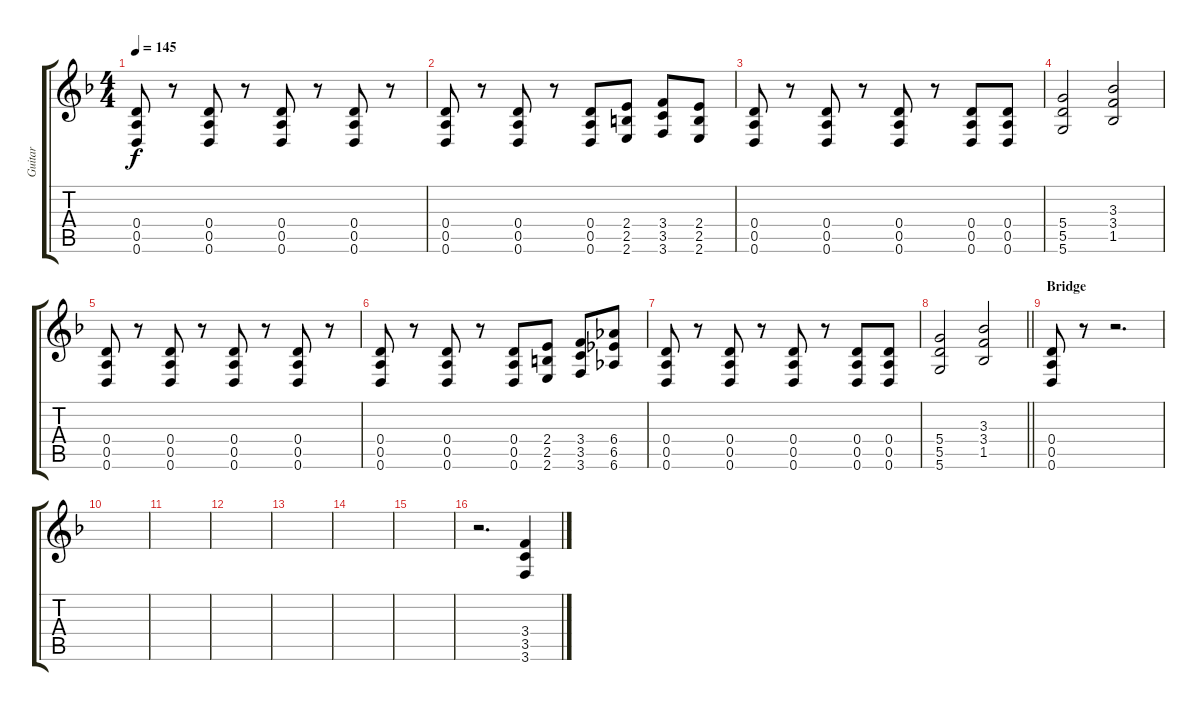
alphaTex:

\track ("Guitar" "Guitar") {instrument distortionguitar}
\staff {score tabs}
\tuning (E4 B3 G3 D3 A2 D2) {hide}
\ts (4 4)
\tempo 145
\clef g2
\ks f
(0.4 0.5 0.6).8{dy f} r.8 (0.4 0.5 0.6).8 r.8 (0.4 0.5 0.6).8 r.8 (0.4 0.5 0.6).8 r.8 |
(0.4 0.5 0.6).8 r.8 (0.4 0.5 0.6).8 r.8 (0.4 0.5 0.6).8 (2.4 2.5 2.6).8 (3.4 3.5 3.6).8 (2.4 2.5 2.6).8 |
(0.4 0.5 0.6).8 r.8 (0.4 0.5 0.6).8 r.8 (0.4 0.5 0.6).8 r.8 (0.4 0.5 0.6).8 (0.4 0.5 0.6).8 |
(5.4 5.5 5.6).2 (3.3 3.4 1.5).2 |
(0.4 0.5 0.6).8 r.8 (0.4 0.5 0.6).8 r.8 (0.4 0.5 0.6).8 r.8 (0.4 0.5 0.6).8 r.8 |
(0.4 0.5 0.6).8 r.8 (0.4 0.5 0.6).8 r.8 (0.4 0.5 0.6).8 (2.4 2.5 2.6).8 (3.4 3.5 3.6).8 (6.4 6.5 6.6).8 |
(0.4 0.5 0.6).8 r.8 (0.4 0.5 0.6).8 r.8 (0.4 0.5 0.6).8 r.8 (0.4 0.5 0.6).8 (0.4 0.5 0.6).8 |
\barLineRight lightlight
(5.4 5.5 5.6).2 (3.3 3.4 1.5).2 |
\section ("" "Bridge")
(0.4 0.5 0.6).8 r.8 r.2{d} |
|
|
|
|
|
|
r.2{d} (3.4 3.5 3.6).4
